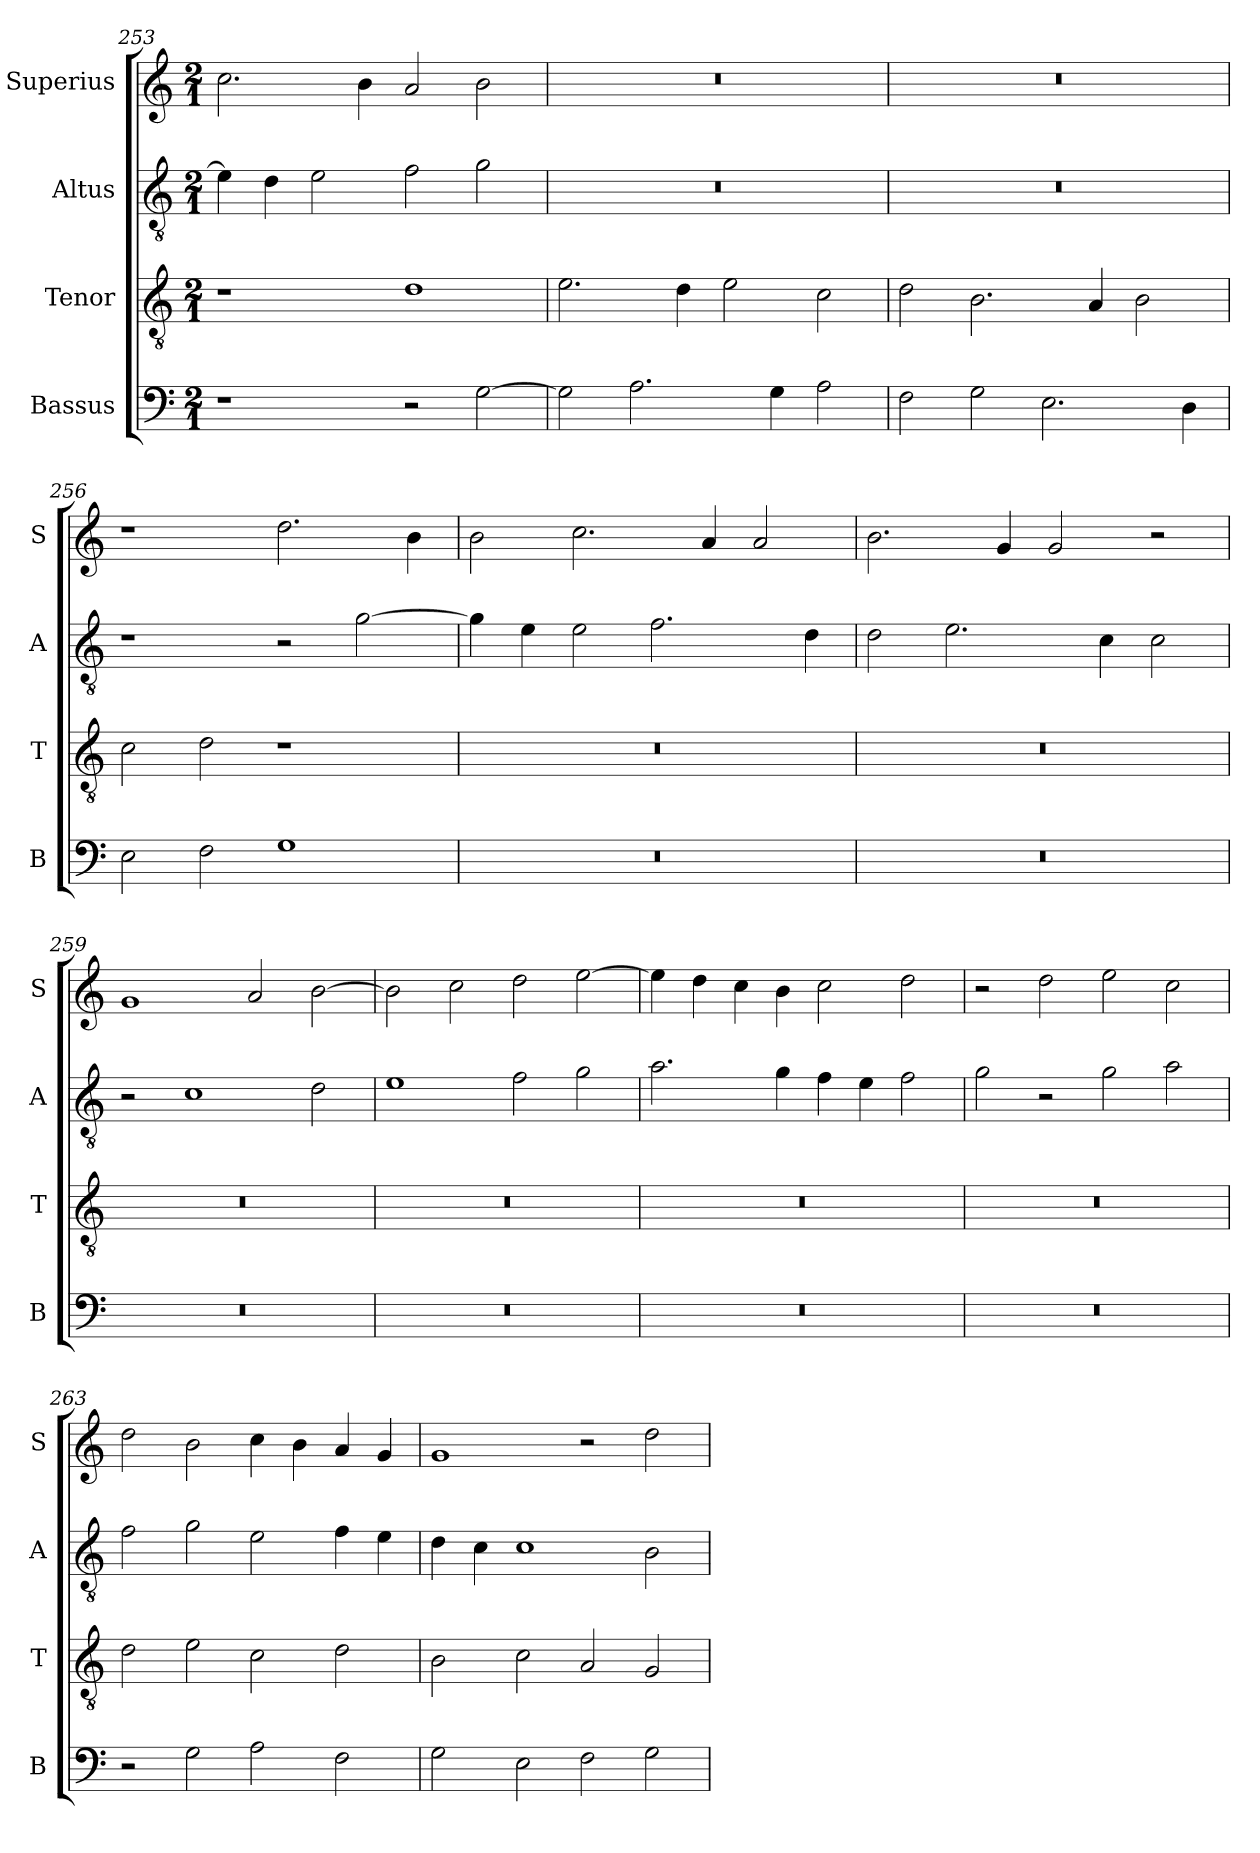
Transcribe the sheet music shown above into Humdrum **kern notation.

**kern	**kern	**kern	**kern
*part4	*part3	*part2	*part1
*staff4	*staff3	*staff2	*staff1
*I"Bassus	*I"Tenor	*I"Altus	*I"Superius
*I'B	*I'T	*I'A	*I'S
*clefF4	*clefGv2	*clefGv2	*clefG2
*k[]	*k[]	*k[]	*k[]
*M2/1	*M2/1	*M2/1	*M2/1
=253	=253	=253	=253
1r	1r	4e\]	2.cc\
.	.	4d\	.
.	.	2e\	.
.	.	.	4b\
2r	1d	2f\	2a/
[2G\	.	2g\	2b\
=254	=254	=254	=254
2G\]	2.e\	0r	0r
2.A\	.	.	.
.	4d\	.	.
.	2e\	.	.
4G\	.	.	.
2A\	2c\	.	.
=255	=255	=255	=255
2F\	2d\	0r	0r
2G\	2.B\	.	.
2.E\	.	.	.
.	4A/	.	.
.	2B\	.	.
4D\	.	.	.
=256	=256	=256	=256
2E\	2c\	1r	1r
2F\	2d\	.	.
1G	1r	2r	2.dd\
.	.	[2g\	.
.	.	.	4b\
=257	=257	=257	=257
0r	0r	4g\]	2b\
.	.	4e\	.
.	.	2e\	2.cc\
.	.	2.f\	.
.	.	.	4a/
.	.	.	2a/
.	.	4d\	.
=258	=258	=258	=258
0r	0r	2d\	2.b\
.	.	2.e\	.
.	.	.	4g/
.	.	.	2g/
.	.	4c\	.
.	.	2c\	2r
=259	=259	=259	=259
0r	0r	2r	1g
.	.	1c	.
.	.	.	2a/
.	.	2d\	[2b\
=260	=260	=260	=260
0r	0r	1e	2b\]
.	.	.	2cc\
.	.	2f\	2dd\
.	.	2g\	[2ee\
=261	=261	=261	=261
0r	0r	2.a\	4ee\]
.	.	.	4dd\
.	.	.	4cc\
.	.	4g\	4b\
.	.	4f\	2cc\
.	.	4e\	.
.	.	2f\	2dd\
=262	=262	=262	=262
0r	0r	2g\	2r
.	.	2r	2dd\
.	.	2g\	2ee\
.	.	2a\	2cc\
=263	=263	=263	=263
2r	2d\	2f\	2dd\
2G\	2e\	2g\	2b\
2A\	2c\	2e\	4cc\
.	.	.	4b\
2F\	2d\	4f\	4a/
.	.	4e\	4g/
=264	=264	=264	=264
2G\	2B\	4d\	1g
.	.	4c\	.
2E\	2c\	1c	.
2F\	2A/	.	2r
2G\	2G/	2B\	2dd\
=	=	=	=
*-	*-	*-	*-
